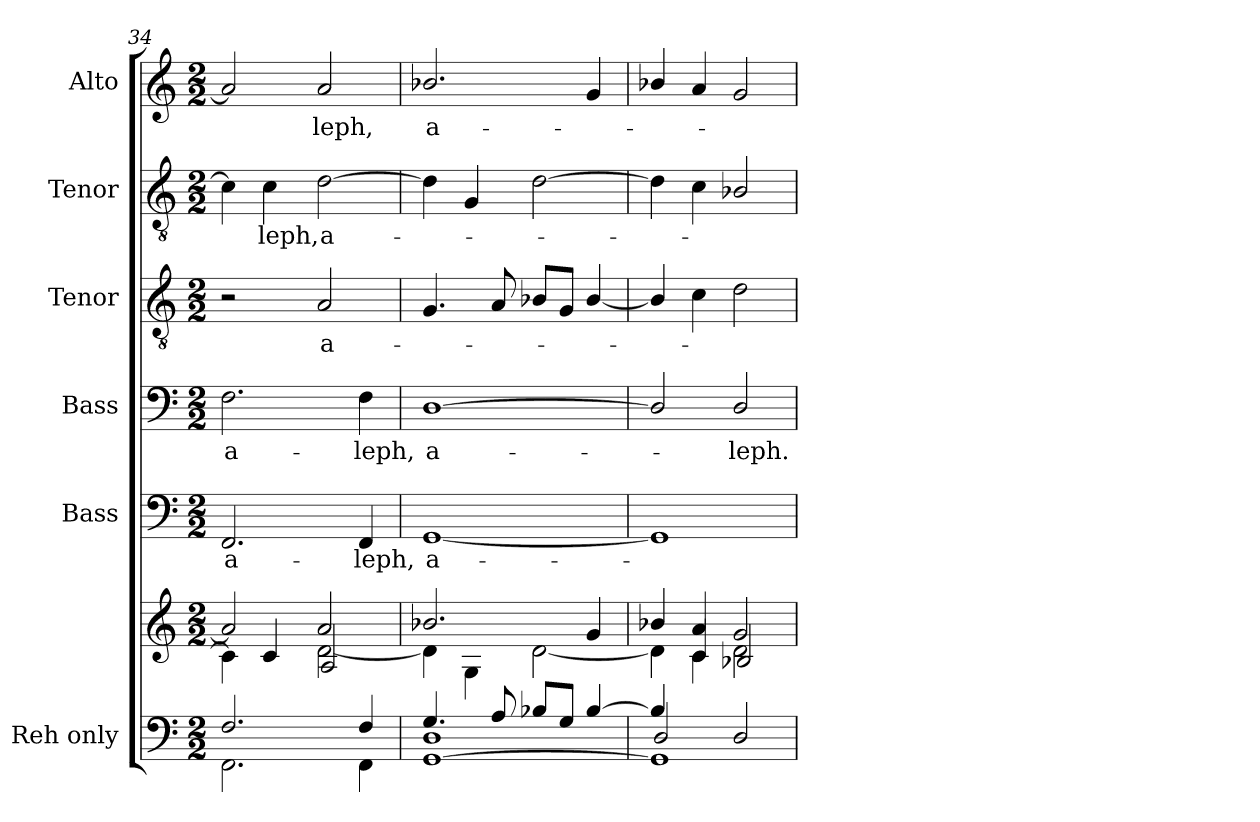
**kern	**kern	**kern	**text	**kern	**text	**kern	**text	**kern	**text	**kern	**text
*part6	*part6	*part5	*part5	*part4	*part4	*part3	*part3	*part2	*part2	*part1	*part1
*staff7	*staff6	*staff5	*staff5	*staff4	*staff4	*staff3	*staff3	*staff2	*staff2	*staff1	*staff1
*I"Reh only	*	*I"Bass	*	*I"Bass	*	*I"Tenor	*	*I"Tenor	*	*I"Alto	*
*	*	*I'B.	*	*I'B.	*	*I'T.	*	*I'T.	*	*I'A.	*
*clefF4	*clefG2	*clefF4	*	*clefF4	*	*clefGv2	*	*clefGv2	*	*clefG2	*
*	*	*	*	*	*	*ITrd7c12	*	*ITrd7c12	*	*	*
*k[]	*k[]	*k[]	*	*k[]	*	*k[]	*	*k[]	*	*k[]	*
*C:	*C:	*C:	*	*C:	*	*C:	*	*C:	*	*C:	*
*M2/2	*M2/2	*M2/2	*	*M2/2	*	*M2/2	*	*M2/2	*	*M2/2	*
=34	=34	=34	=34	=34	=34	=34	=34	=34	=34	=34	=34
*^	*^	*	*	*	*	*	*	*	*	*	*
*	*	*	*^	*	*	*	*	*	*	*	*	*	*
!	!	!	!	!	!	!LO:LY:b:color=#000000	!	!	!	!	!	!	!	!
!	!	!	!	!	!	!	!	!LO:LY:b:color=#000000	!	!	!	!	!	!
2.Fi/	2.FFi\	2ai/]	4ci\]	2ryy	2.FFi/	a-	2.Fi\	a-	2r	.	4Ci\]	.	2ai/]	.
!	!	!	!	!	!	!	!	!	!	!	!	!LO:LY:b:color=#000000	!	!
.	.	.	4ci/	.	.	.	.	.	.	.	4Ci\	-leph,	.	.
!	!	!	!	!	!	!	!	!	!	!LO:LY:b:color=#000000	!	!	!	!
!	!	!	!	!	!	!	!	!	!	!	!	!LO:LY:b:color=#000000	!	!
!	!	!	!	!	!	!	!	!	!	!	!	!	!	!LO:LY:b:color=#000000
.	.	2ai/	[2di\	2Ai/	.	.	.	.	2AAi/	-a-	[2Di\	a-	2ai/	-leph,
!	!	!	!	!	!	!LO:LY:b:color=#000000	!	!	!	!	!	!	!	!
!	!	!	!	!	!	!	!	!LO:LY:b:color=#000000	!	!	!	!	!	!
4Fi/	4FFi\	.	.	.	4FFi/	-leph,	4Fi\	-leph,	.	.	.	.	.	.
*	*	*	*v	*v	*	*	*	*	*	*	*	*	*	*
=35	=35	=35	=35	=35	=35	=35	=35	=35	=35	=35	=35	=35	=35
*	*^	*	*	*	*	*	*	*	*	*	*	*	*
!	!	!	!	!	!	!LO:LY:b:color=#000000	!	!	!	!	!	!	!	!
!	!	!	!	!	!	!	!	!LO:LY:b:color=#000000	!	!	!	!	!	!
!	!	!	!	!	!	!	!	!	!	!	!	!	!	!LO:LY:b:color=#000000
4.Gi/	1Di	[1GGi	2.b-Xi/	4di\]	[1GGi	a-	[1Di	a-	4.GGi/	.	4Di\]	.	2.b-Xi/	a-
.	.	.	.	4Gi\	.	.	.	.	.	.	4GGi/	.	.	.
8Ai/	.	.	.	.	.	.	.	.	8AAi/	.	.	.	.	.
8B-Xi/L	.	.	.	[2di\	.	.	.	.	8BB-Xi/L	.	[2Di\	.	.	.
8Gi/J	.	.	.	.	.	.	.	.	8GGi/J	.	.	.	.	.
[4B-i/	.	.	4gi/	.	.	.	.	.	[4BB-i/	.	.	.	4gi/	.
=36	=36	=36	=36	=36	=36	=36	=36	=36	=36	=36	=36	=36	=36	=36
*	*	*	*	*^	*	*	*	*	*	*	*	*	*	*
4B-i/]	2Di/	1GGi]	4b-Xi/	4ryy	4di\]	1GGi]	.	2Di/]	.	4BB-i/]	.	4Di\]	.	4b-Xi/	.
2.ryy	.	.	4ai/	4ci\	4ci/	.	.	.	.	4Ci\	.	4Ci\	.	4ai/	.
!	!	!	!	!	!	!	!	!	!LO:LY:b:color=#000000	!	!	!	!	!	!
.	2Di/	.	2gi/	2di\	2B-Xi/	.	.	2Di/	-leph.	2Di\	.	2BB-Xi/	.	2gi/	.
*v	*v	*v	*	*	*	*	*	*	*	*	*	*	*	*	*
*	*v	*v	*v	*	*	*	*	*	*	*	*	*	*
=	=	=	=	=	=	=	=	=	=	=	=
*-	*-	*-	*-	*-	*-	*-	*-	*-	*-	*-	*-
